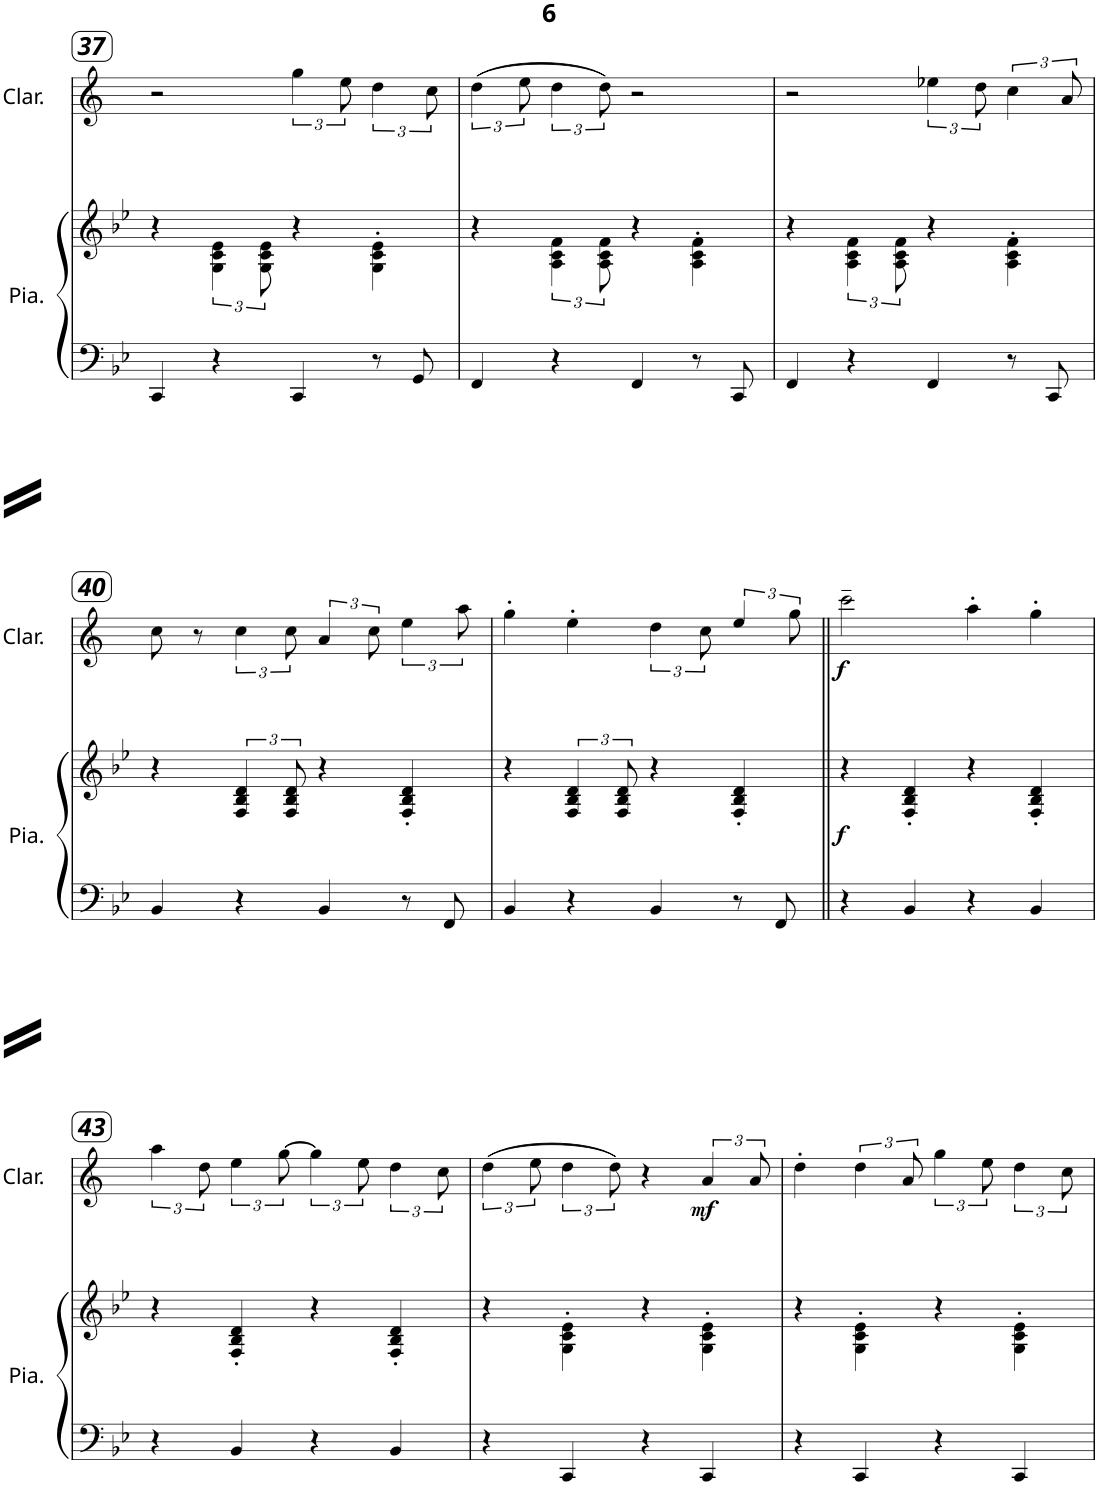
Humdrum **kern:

**kern	**kern	**dynam	**kern	**dynam
*part2	*part2	*part2	*part1	*part1
*staff3	*staff2	*staff2/3	*staff1	*staff1
*I"Piano	*	*	*I"Clarinette	*
*I'Pia.	*	*	*I'Clar.	*
!!LO:PB:g=z
*clefF4	*clefG2	*	*clefG2	*
*	*	*	*Trd1c2	*
*k[b-e-]	*k[b-e-]	*	*k[]	*
*B-:	*B-:	*	*C:	*
*M4/4	*M4/4	*	*M4/4	*
=37	=37	=37	=37	=37
4CC/	4r	.	2r	.
4r	6G\ 6c\ 6e-\	.	.	.
.	12G\ 12c\ 12e-\	.	.	.
4CC/	4r	.	6gg\	.
.	.	.	12ee\	.
8r	4G\' 4c\' 4e-\'	.	6dd\	.
8GG/	.	.	.	.
.	.	.	12cc\	.
=38	=38	=38	=38	=38
4FF/	4r	.	(6dd\	.
.	.	.	12ee\	.
4r	6A\ 6c\ 6f\	.	6dd\	.
.	12A\ 12c\ 12f\	.	12dd\)	.
4FF/	4r	.	2r	.
8r	4A\' 4c\' 4f\'	.	.	.
8CC/	.	.	.	.
=39	=39	=39	=39	=39
4FF/	4r	.	2r	.
4r	6A\ 6c\ 6f\	.	.	.
.	12A\ 12c\ 12f\	.	.	.
4FF/	4r	.	6ee-X\	.
.	.	.	12dd\	.
8r	4A\' 4c\' 4f\'	.	6cc\	.
8CC/	.	.	.	.
.	.	.	12a/	.
!!LO:LB:g=z
=40	=40	=40	=40	=40
4BB-/	4r	.	8cc\	.
.	.	.	8r	.
4r	6F/ 6B-/ 6d/	.	6cc\	.
.	12F/ 12B-/ 12d/	.	12cc\	.
4BB-/	4r	.	6a/	.
.	.	.	12cc\	.
8r	4F/' 4B-/' 4d/'	.	6ee\	.
8FF/	.	.	.	.
.	.	.	12aa\	.
=41	=41	=41	=41	=41
4BB-/	4r	.	4gg'\	.
4r	6F/ 6B-/ 6d/	.	4ee'\	.
.	12F/ 12B-/ 12d/	.	.	.
4BB-/	4r	.	6dd\	.
.	.	.	12cc\	.
8r	4F/' 4B-/' 4d/'	.	6ee/	.
8FF/	.	.	.	.
.	.	.	12gg\	.
=42||	=42||	=42||	=42||	=42||
!	!	!LO:DY:b	!	!LO:DY:b
4r	4r	f	2ccc~\	f
4BB-/	4F/' 4B-/' 4d/'	.	.	.
4r	4r	.	4aa'\	.
4BB-/	4F/' 4B-/' 4d/'	.	4gg'\	.
!!LO:LB:g=z
=43	=43	=43	=43	=43
4r	4r	.	6aa\	.
.	.	.	12dd\	.
4BB-/	4F/' 4B-/' 4d/'	.	6ee\	.
.	.	.	[>4gg\	.
4r	4r	.	.	.
.	.	.	12ee\	.
4BB-/	4F/' 4B-/' 4d/'	.	6dd\	.
.	.	.	12cc\	.
=44	=44	=44	=44	=44
4r	4r	.	(6dd\	.
.	.	.	12ee\	.
4CC/	4G\' 4c\' 4e-\'	.	6dd\	.
.	.	.	12dd\)	.
4r	4r	.	4r	.
!	!	!	!	!LO:DY:b
4CC/	4G\' 4c\' 4e-\'	.	6a/	mf
.	.	.	12a/	.
=45	=45	=45	=45	=45
4r	4r	.	4dd'\	.
4CC/	4G\' 4c\' 4e-\'	.	6dd\	.
.	.	.	12a/	.
4r	4r	.	6gg\	.
.	.	.	12ee\	.
4CC/	4G\' 4c\' 4e-\'	.	6dd\	.
.	.	.	12cc\	.
=	=	=	=	=
*-	*-	*-	*-	*-
